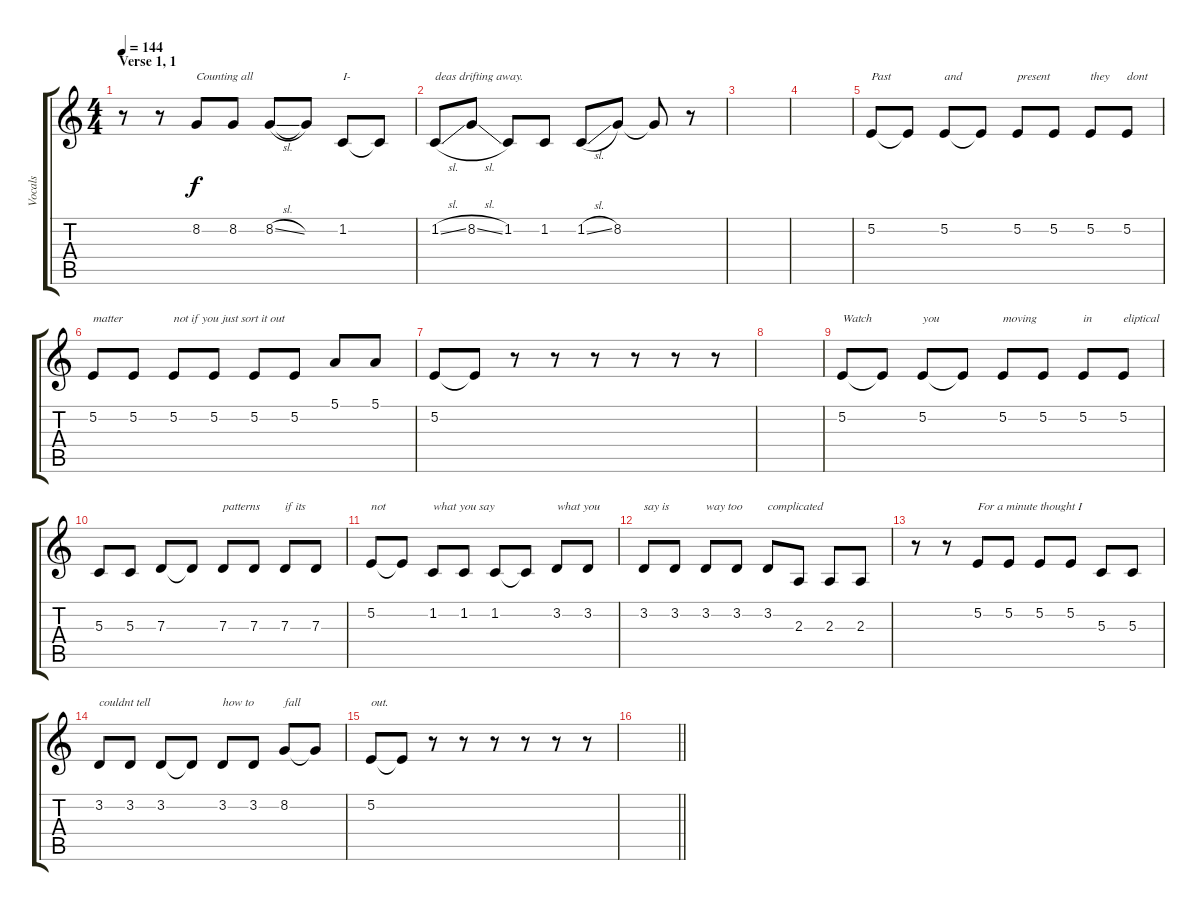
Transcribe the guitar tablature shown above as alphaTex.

\track ("Vocals" "Vocals") {instrument altosax}
\staff {score tabs}
\tuning (E4 B3 G3 D3 A2 E2) {hide}
\ts (4 4)
\section ("" "Verse 1, 1")
\tempo 144
\clef g2
\ks c
r.8{dy f} r.8 8.2.8{txt "Counting all"} 8.2.8 8.2{sl}.8 8.2{t}.8 1.2.8{txt "I-"} 1.2{t}.8 |
1.2{sl}.8{txt "deas drifting away."} 8.2{sl}.8 1.2.8 1.2.8 1.2{sl}.8 8.2.8 8.2{t}.8 r.8 |
|
|
5.2.8{txt "Past"} 5.2{t}.8 5.2.8{txt "and"} 5.2{t}.8 5.2.8{txt "present"} 5.2.8 5.2.8{txt "they"} 5.2.8{txt "dont"} |
5.2.8{txt "matter"} 5.2.8 5.2.8{txt "not if you just sort it out"} 5.2.8 5.2.8 5.2.8 5.1.8 5.1.8 |
5.2.8 5.2{t}.8 r.8 r.8 r.8 r.8 r.8 r.8 |
|
5.2.8{txt "Watch"} 5.2{t}.8 5.2.8{txt "you"} 5.2{t}.8 5.2.8{txt "moving"} 5.2.8 5.2.8{txt "in"} 5.2.8{txt "eliptical"} |
5.3.8 5.3.8 7.3.8 7.3{t}.8 7.3.8{txt "patterns"} 7.3.8 7.3.8{txt "if its"} 7.3.8 |
5.2.8{txt "not"} 5.2{t}.8 1.2.8{txt "what you say"} 1.2.8 1.2.8 1.2{t}.8 3.2.8{txt "what you"} 3.2.8 |
3.2.8{txt "say is"} 3.2.8 3.2.8{txt "way too"} 3.2.8 3.2.8{txt "complicated"} 2.3.8 2.3.8 2.3.8 |
r.8 r.8 5.2.8{txt "For a minute thought I"} 5.2.8 5.2.8 5.2.8 5.3.8 5.3.8 |
3.2.8{txt "couldnt tell"} 3.2.8 3.2.8 3.2{t}.8 3.2.8{txt "how to"} 3.2.8 8.2.8{txt "fall"} 8.2{t}.8 |
5.2.8{txt "out."} 5.2{t}.8 r.8 r.8 r.8 r.8 r.8 r.8 |
\barLineRight lightlight
